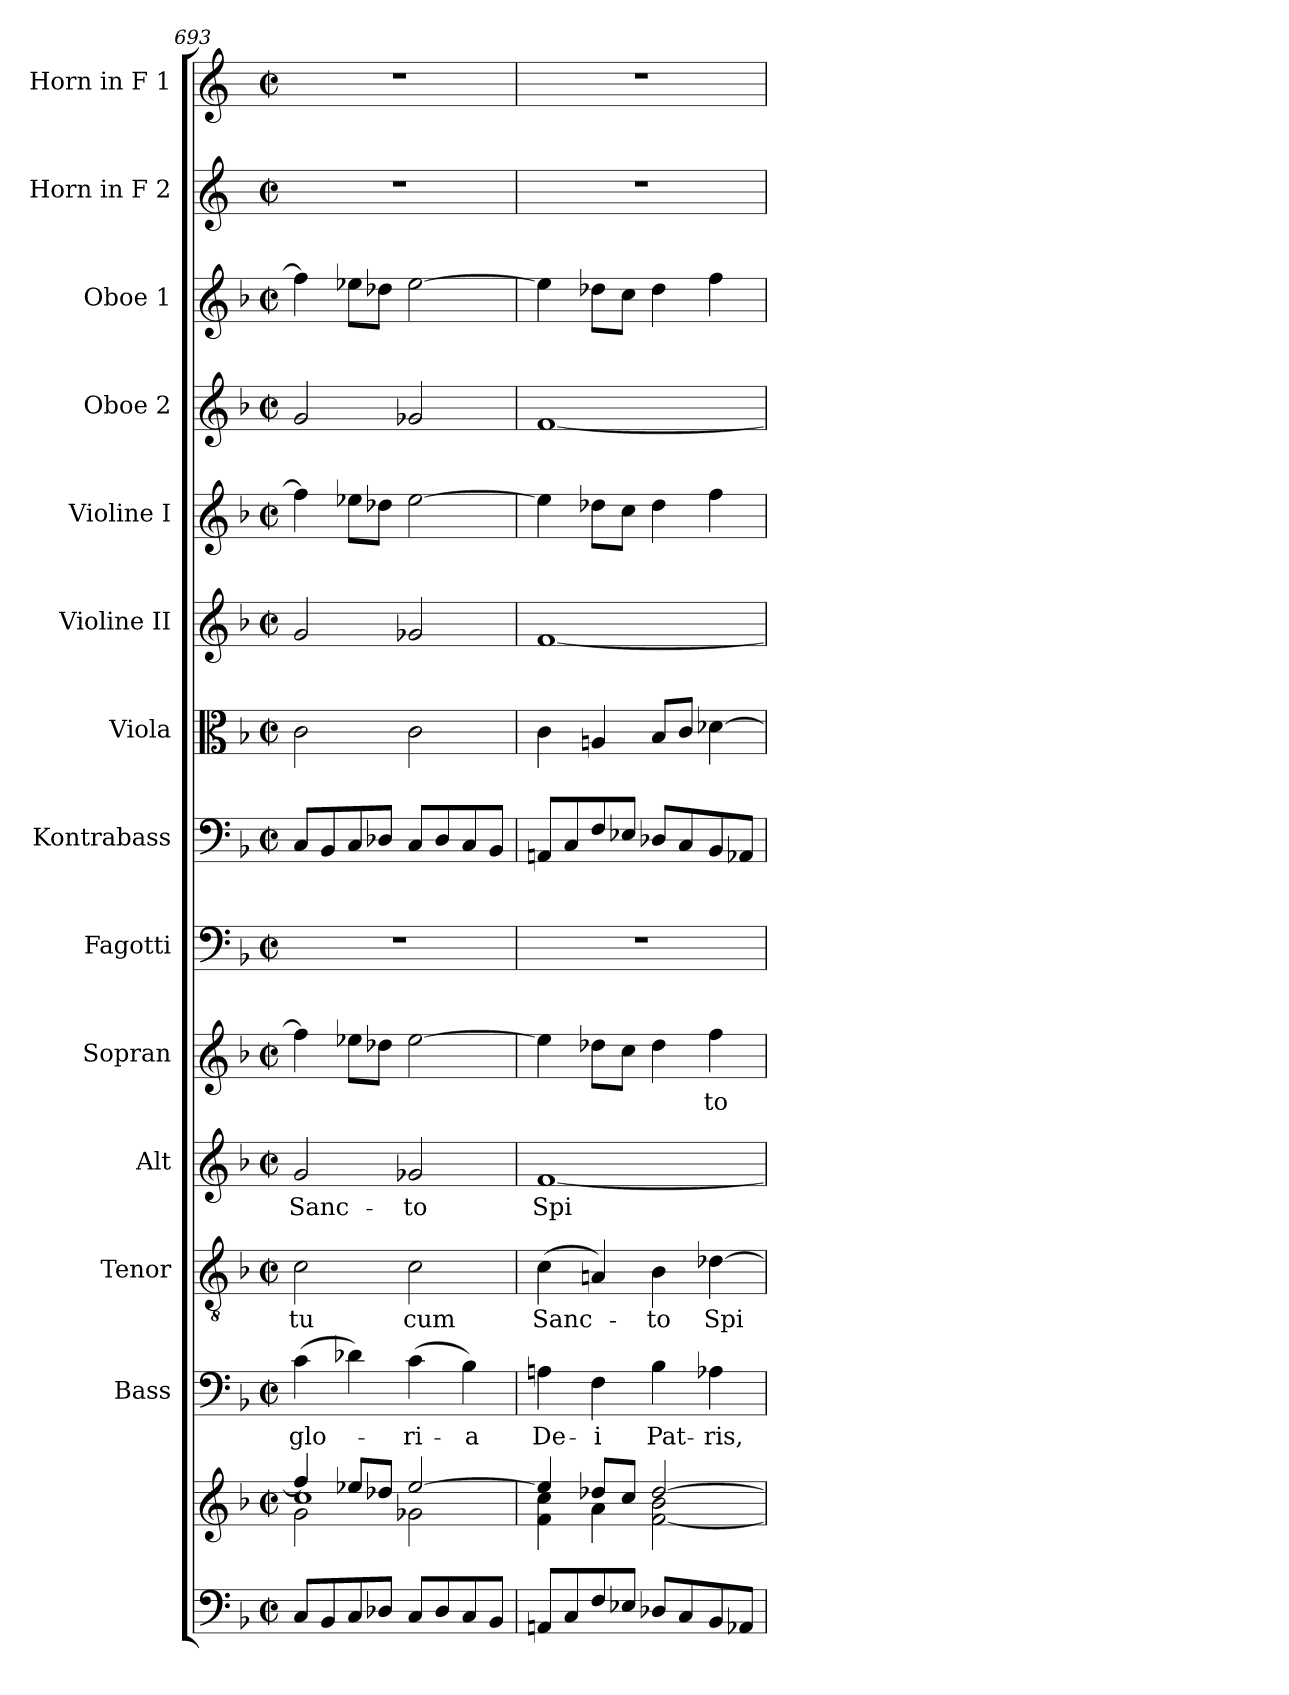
**kern	**kern	**kern	**text	**kern	**text	**kern	**text	**kern	**text	**kern	**kern	**kern	**kern	**kern	**kern	**kern	**kern	**kern
*part14	*part14	*part13	*part13	*part12	*part12	*part11	*part11	*part10	*part10	*part9	*part8	*part7	*part6	*part5	*part4	*part3	*part2	*part1
*staff15	*staff14	*staff13	*staff13	*staff12	*staff12	*staff11	*staff11	*staff10	*staff10	*staff9	*staff8	*staff7	*staff6	*staff5	*staff4	*staff3	*staff2	*staff1
*	*	*I"Bass	*	*I"Tenor	*	*I"Alt	*	*I"Sopran	*	*I"Fagotti	*I"Kontrabass	*I"Viola	*I"Violine II	*I"Violine I	*I"Oboe 2	*I"Oboe 1	*I"Horn in F 2	*I"Horn in F 1
*	*	*I'B.	*	*I'T.	*	*I'A.	*	*I'S.	*	*I'Fg.	*I'Kb.	*I'Vla.	*I'Vl. II	*I'Vl. I	*I'Ob. 2	*I'Ob. 1	*	*
*clefF4	*clefG2	*clefF4	*	*clefGv2	*	*clefG2	*	*clefG2	*	*clefF4	*clefF4	*clefC3	*clefG2	*clefG2	*clefG2	*clefG2	*clefG2	*clefG2
*	*	*	*	*	*	*	*	*	*	*	*ITrd7c12	*	*	*	*	*	*ITrd4c7	*ITrd4c7
*k[b-]	*k[b-]	*k[b-]	*	*k[b-]	*	*k[b-]	*	*k[b-]	*	*k[b-]	*k[b-]	*k[b-]	*k[b-]	*k[b-]	*k[b-]	*k[b-]	*k[b-]	*k[b-]
*F:	*F:	*F:	*	*F:	*	*F:	*	*F:	*	*F:	*F:	*F:	*F:	*F:	*F:	*F:	*F:	*F:
*M2/2	*M2/2	*M2/2	*	*M2/2	*	*M2/2	*	*M2/2	*	*M2/2	*M2/2	*M2/2	*M2/2	*M2/2	*M2/2	*M2/2	*M2/2	*M2/2
*met(c|)	*met(c|)	*met(c|)	*	*met(c|)	*	*met(c|)	*	*met(c|)	*	*met(c|)	*met(c|)	*met(c|)	*met(c|)	*met(c|)	*met(c|)	*met(c|)	*met(c|)	*met(c|)
=693	=693	=693	=693	=693	=693	=693	=693	=693	=693	=693	=693	=693	=693	=693	=693	=693	=693	=693
*	*^	*	*	*	*	*	*	*	*	*	*	*	*	*	*	*	*	*
*	*	*^	*	*	*	*	*	*	*	*	*	*	*	*	*	*	*	*	*
!	!	!	!	!	!LO:LY:b	!	!LO:LY:b	!	!LO:LY:b	!	!	!	!	!	!	!	!	!	!	!
8C/L	4ff/]	2g\	1cc	(>4c\	glo-	2c\	-tu	2g/	Sanc-	4ff\]	.	1r	8CC/L	2c\	2g/	4ff\]	2g/	4ff\]	1r	1r
8BB-/	.	.	.	.	.	.	.	.	.	.	.	.	8BBB-/	.	.	.	.	.	.	.
8C/	8ee-X/L	.	.	4d-X\)	.	.	.	.	.	8ee-X\L	.	.	8CC/	.	.	8ee-X\L	.	8ee-X\L	.	.
8D-X/J	8dd-X/J	.	.	.	.	.	.	.	.	8dd-X\J	.	.	8DD-X/J	.	.	8dd-X\J	.	8dd-X\J	.	.
!	!	!	!	!	!LO:LY:b	!	!LO:LY:b	!	!LO:LY:b	!	!	!	!	!	!	!	!	!	!	!
8C/L	[>2ee-/	2g-X\	.	(>4c\	-ri-	2c\	cum	2g-X/	-to	[2ee-\	.	.	8CC/L	2c\	2g-X/	[2ee-\	2g-X/	[2ee-\	.	.
8D-/	.	.	.	.	.	.	.	.	.	.	.	.	8DD-/	.	.	.	.	.	.	.
!	!	!	!	!	!LO:LY:b	!	!	!	!	!	!	!	!	!	!	!	!	!	!	!
8C/	.	.	.	4B-\)	-a	.	.	.	.	.	.	.	8CC/	.	.	.	.	.	.	.
8BB-/J	.	.	.	.	.	.	.	.	.	.	.	.	8BBB-/J	.	.	.	.	.	.	.
*	*	*v	*v	*	*	*	*	*	*	*	*	*	*	*	*	*	*	*	*	*
=694	=694	=694	=694	=694	=694	=694	=694	=694	=694	=694	=694	=694	=694	=694	=694	=694	=694	=694	=694
!	!	!	!	!LO:LY:b	!	!LO:LY:b	!	!LO:LY:b	!	!	!	!	!	!	!	!	!	!	!
8AAn/L	4ee-/]	4f\ 4cc\	4An\	De-	(>4c\	Sanc-	[1f	Spi-	4ee-\]	.	1r	8AAAn/L	4c\	[1f	4ee-\]	[1f	4ee-\]	1r	1r
8C/	.	.	.	.	.	.	.	.	.	.	.	8CC/	.	.	.	.	.	.	.
!	!	!	!	!LO:LY:b	!	!	!	!	!	!	!	!	!	!	!	!	!	!	!
8F/	8dd-X/L	4a\	4F\	-i	4An/)	.	.	.	8dd-X\L	.	.	8FF/	4An/	.	8dd-X\L	.	8dd-X\L	.	.
8E-X/J	8cc/J	.	.	.	.	.	.	.	8cc\J	.	.	8EE-X/J	.	.	8cc\J	.	8cc\J	.	.
!	!	!	!	!LO:LY:b	!	!LO:LY:b	!	!	!	!	!	!	!	!	!	!	!	!	!
8D-X/L	[>2dd-/	[<2f\ 2b-\	4B-\	Pat-	4B-\	-to	.	.	4dd-\	.	.	8DD-X/L	8B-/L	.	4dd-\	.	4dd-\	.	.
8C/	.	.	.	.	.	.	.	.	.	.	.	8CC/	8c/J	.	.	.	.	.	.
!	!	!	!	!LO:LY:b	!	!LO:LY:b	!	!	!	!LO:LY:b	!	!	!	!	!	!	!	!	!
8BB-/	.	.	4A-X\	-ris,	[4d-X\	Spi-	.	.	4ff\	-to	.	8BBB-/	[4d-X\	.	4ff\	.	4ff\	.	.
8AA-X/J	.	.	.	.	.	.	.	.	.	.	.	8AAA-X/J	.	.	.	.	.	.	.
*	*v	*v	*	*	*	*	*	*	*	*	*	*	*	*	*	*	*	*	*
=	=	=	=	=	=	=	=	=	=	=	=	=	=	=	=	=	=	=
*-	*-	*-	*-	*-	*-	*-	*-	*-	*-	*-	*-	*-	*-	*-	*-	*-	*-	*-
